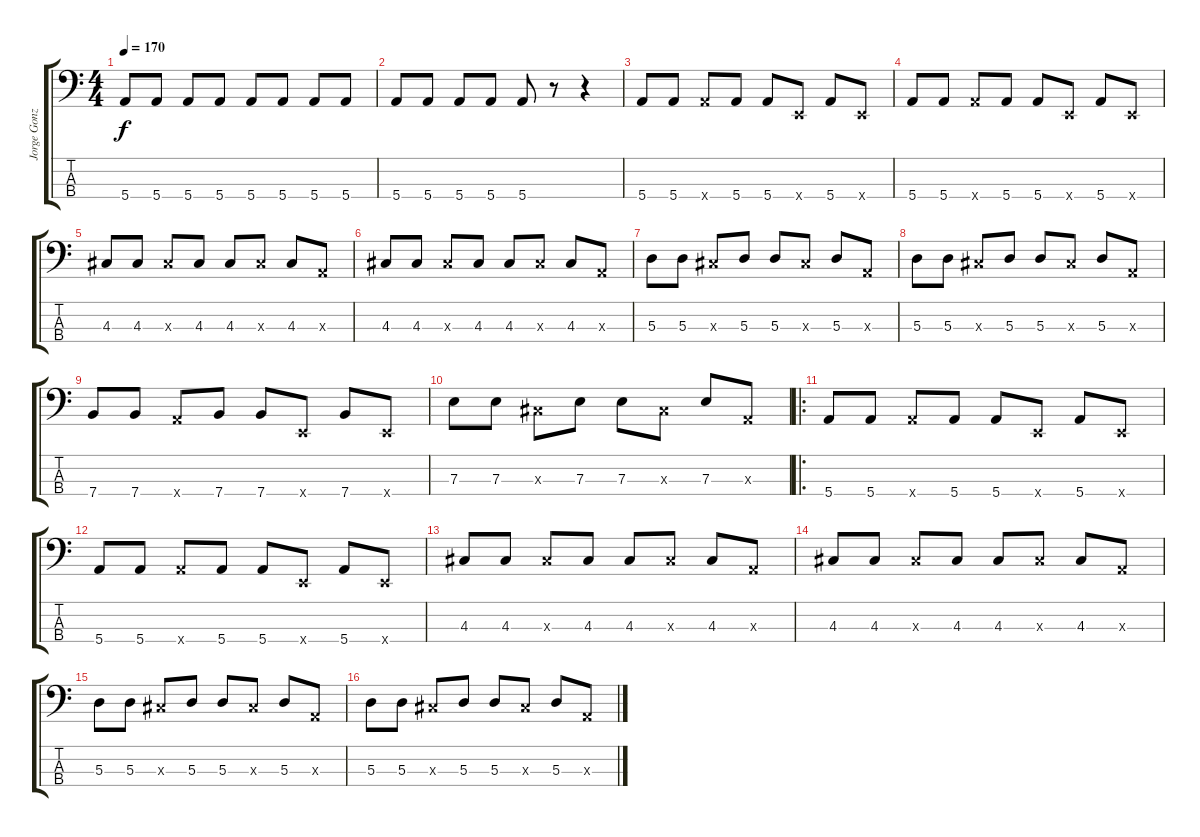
\track ("Jorge González" "Jorge Gonz") {instrument electricbasspick}
\staff {score tabs}
\tuning (G2 D2 A1 E1) {hide}
\ts (4 4)
\tempo 170
\clef f4
\ks c
5.4.8{dy f instrument electricbasspick} 5.4.8 5.4.8 5.4.8 5.4.8 5.4.8 5.4.8 5.4.8 |
5.4.8 5.4.8 5.4.8 5.4.8 5.4.8 r.8 r.4 |
5.4.8 5.4.8 5.4{x}.8 5.4.8 5.4.8 0.4{x}.8 5.4.8 0.4{x}.8 |
5.4.8 5.4.8 5.4{x}.8 5.4.8 5.4.8 0.4{x}.8 5.4.8 0.4{x}.8 |
4.3.8 4.3.8 4.3{x}.8 4.3.8 4.3.8 4.3{x}.8 4.3.8 0.3{x}.8 |
4.3.8 4.3.8 4.3{x}.8 4.3.8 4.3.8 4.3{x}.8 4.3.8 0.3{x}.8 |
5.3.8 5.3.8 4.3{x}.8 5.3.8 5.3.8 4.3{x}.8 5.3.8 0.3{x}.8 |
5.3.8 5.3.8 4.3{x}.8 5.3.8 5.3.8 4.3{x}.8 5.3.8 0.3{x}.8 |
7.4.8 7.4.8 5.4{x}.8 7.4.8 7.4.8 0.4{x}.8 7.4.8 0.4{x}.8 |
7.3.8 7.3.8 4.3{x}.8 7.3.8 7.3.8 4.3{x}.8 7.3.8 0.3{x}.8 |
\ro
5.4.8 5.4.8 5.4{x}.8 5.4.8 5.4.8 0.4{x}.8 5.4.8 0.4{x}.8 |
5.4.8 5.4.8 5.4{x}.8 5.4.8 5.4.8 0.4{x}.8 5.4.8 0.4{x}.8 |
4.3.8 4.3.8 4.3{x}.8 4.3.8 4.3.8 4.3{x}.8 4.3.8 0.3{x}.8 |
4.3.8 4.3.8 4.3{x}.8 4.3.8 4.3.8 4.3{x}.8 4.3.8 0.3{x}.8 |
5.3.8 5.3.8 4.3{x}.8 5.3.8 5.3.8 4.3{x}.8 5.3.8 0.3{x}.8 |
5.3.8 5.3.8 4.3{x}.8 5.3.8 5.3.8 4.3{x}.8 5.3.8 0.3{x}.8
